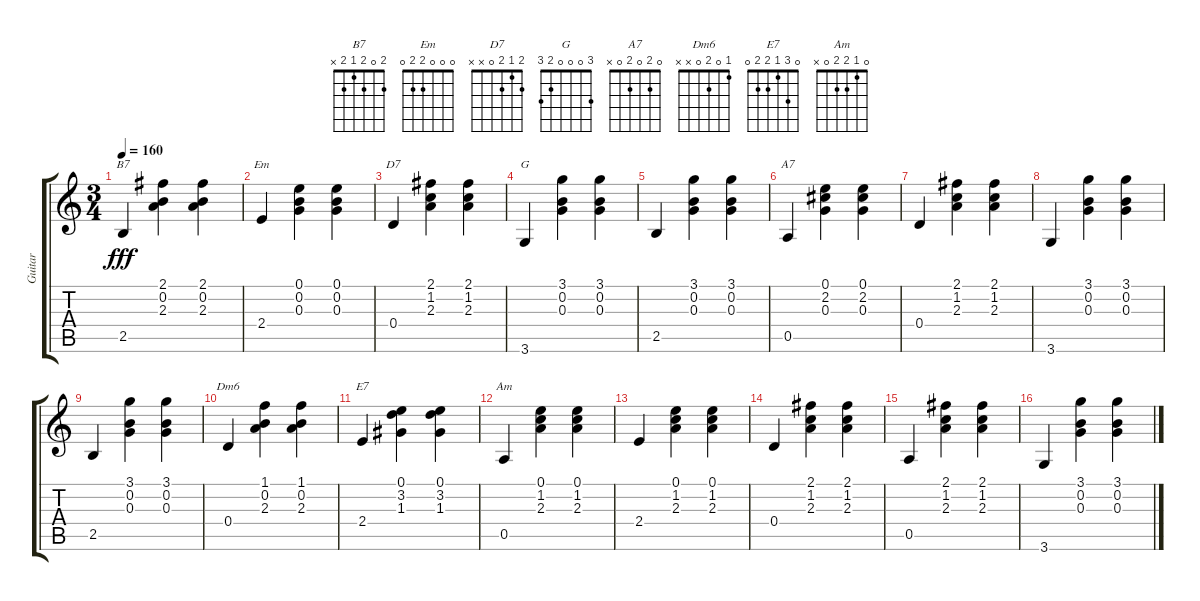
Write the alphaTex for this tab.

\track ("Guitar" "Guitar") {instrument acousticguitarsteel}
\staff {score tabs}
\tuning (E4 B3 G3 D3 A2 E2) {hide}
\chord ("B7" 2 0 2 1 2 x)
\chord ("Em" 0 0 0 2 2 0)
\chord ("D7" 2 1 2 0 x x)
\chord ("G" 3 0 0 0 2 3)
\chord ("A7" 0 2 0 2 0 x)
\chord ("Dm6" 1 0 2 0 x x)
\chord ("E7" 0 3 1 2 2 0)
\chord ("Am" 0 1 2 2 0 x)
\ts (3 4)
\tempo 160
\clef g2
\ks c
2.5.4{ch "B7" dy fff} (2.1 0.2 2.3).4 (2.1 0.2 2.3).4 |
2.4.4{ch "Em"} (0.1 0.2 0.3).4 (0.1 0.2 0.3).4 |
0.4.4{ch "D7"} (2.1 1.2 2.3).4 (2.1 1.2 2.3).4 |
3.6.4{ch "G"} (3.1 0.2 0.3).4 (3.1 0.2 0.3).4 |
2.5.4 (3.1 0.2 0.3).4 (3.1 0.2 0.3).4 |
0.5.4{ch "A7"} (0.1 2.2 0.3).4 (0.1 2.2 0.3).4 |
0.4.4 (2.1 1.2 2.3).4 (2.1 1.2 2.3).4 |
3.6.4 (3.1 0.2 0.3).4 (3.1 0.2 0.3).4 |
2.5.4 (3.1 0.2 0.3).4 (3.1 0.2 0.3).4 |
0.4.4{ch "Dm6"} (1.1 0.2 2.3).4 (1.1 0.2 2.3).4 |
2.4.4{ch "E7"} (0.1 3.2 1.3).4 (0.1 3.2 1.3).4 |
0.5.4{ch "Am"} (0.1 1.2 2.3).4 (0.1 1.2 2.3).4 |
2.4.4 (0.1 1.2 2.3).4 (0.1 1.2 2.3).4 |
0.4.4 (2.1 1.2 2.3).4 (2.1 1.2 2.3).4 |
0.5.4 (2.1 1.2 2.3).4 (2.1 1.2 2.3).4 |
3.6.4 (3.1 0.2 0.3).4 (3.1 0.2 0.3).4
